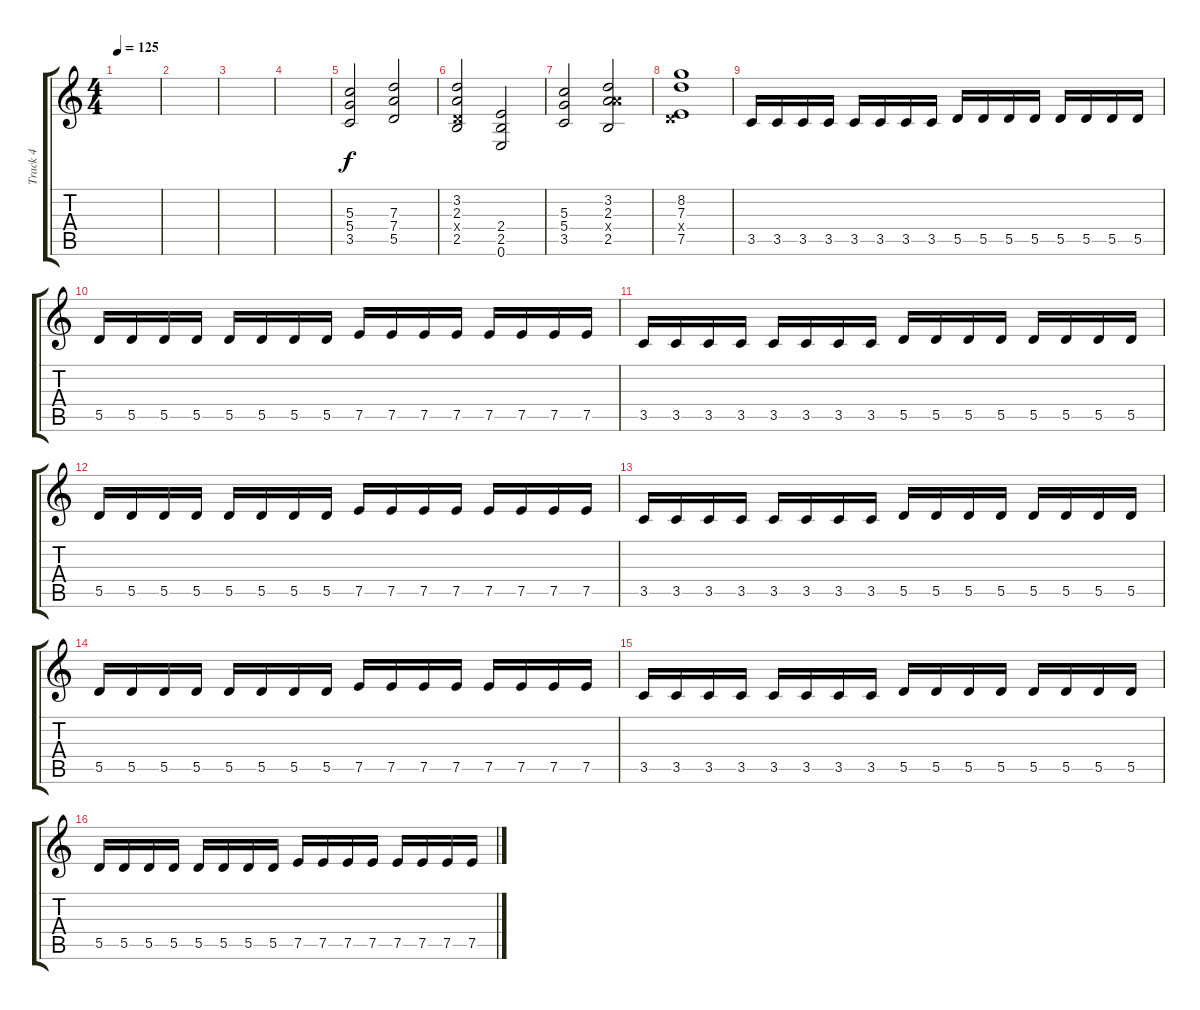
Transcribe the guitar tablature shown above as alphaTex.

\track ("Track 4" "Track 4") {instrument distortionguitar}
\staff {score tabs}
\tuning (E4 B3 G3 D3 A2 E2) {hide}
\ts (4 4)
\tempo 125
\clef g2
\ks c
|
|
|
|
(5.3 5.4 3.5).2{instrument distortionguitar} (7.3 7.4 5.5).2 |
(3.2 2.3 0.4{x} 2.5).2 (2.4 2.5 0.6).2 |
(5.3 5.4 3.5).2 (3.2 2.3 7.4{x} 2.5).2 |
(8.2 7.3 0.4{x} 7.5).1 |
3.5.16 3.5.16 3.5.16 3.5.16 3.5.16 3.5.16 3.5.16 3.5.16 5.5.16 5.5.16 5.5.16 5.5.16 5.5.16 5.5.16 5.5.16 5.5.16 |
5.5.16 5.5.16 5.5.16 5.5.16 5.5.16 5.5.16 5.5.16 5.5.16 7.5.16 7.5.16 7.5.16 7.5.16 7.5.16 7.5.16 7.5.16 7.5.16 |
3.5.16 3.5.16 3.5.16 3.5.16 3.5.16 3.5.16 3.5.16 3.5.16 5.5.16 5.5.16 5.5.16 5.5.16 5.5.16 5.5.16 5.5.16 5.5.16 |
5.5.16 5.5.16 5.5.16 5.5.16 5.5.16 5.5.16 5.5.16 5.5.16 7.5.16 7.5.16 7.5.16 7.5.16 7.5.16 7.5.16 7.5.16 7.5.16 |
3.5.16 3.5.16 3.5.16 3.5.16 3.5.16 3.5.16 3.5.16 3.5.16 5.5.16 5.5.16 5.5.16 5.5.16 5.5.16 5.5.16 5.5.16 5.5.16 |
5.5.16 5.5.16 5.5.16 5.5.16 5.5.16 5.5.16 5.5.16 5.5.16 7.5.16 7.5.16 7.5.16 7.5.16 7.5.16 7.5.16 7.5.16 7.5.16 |
3.5.16 3.5.16 3.5.16 3.5.16 3.5.16 3.5.16 3.5.16 3.5.16 5.5.16 5.5.16 5.5.16 5.5.16 5.5.16 5.5.16 5.5.16 5.5.16 |
5.5.16 5.5.16 5.5.16 5.5.16 5.5.16 5.5.16 5.5.16 5.5.16 7.5.16 7.5.16 7.5.16 7.5.16 7.5.16 7.5.16 7.5.16 7.5.16
